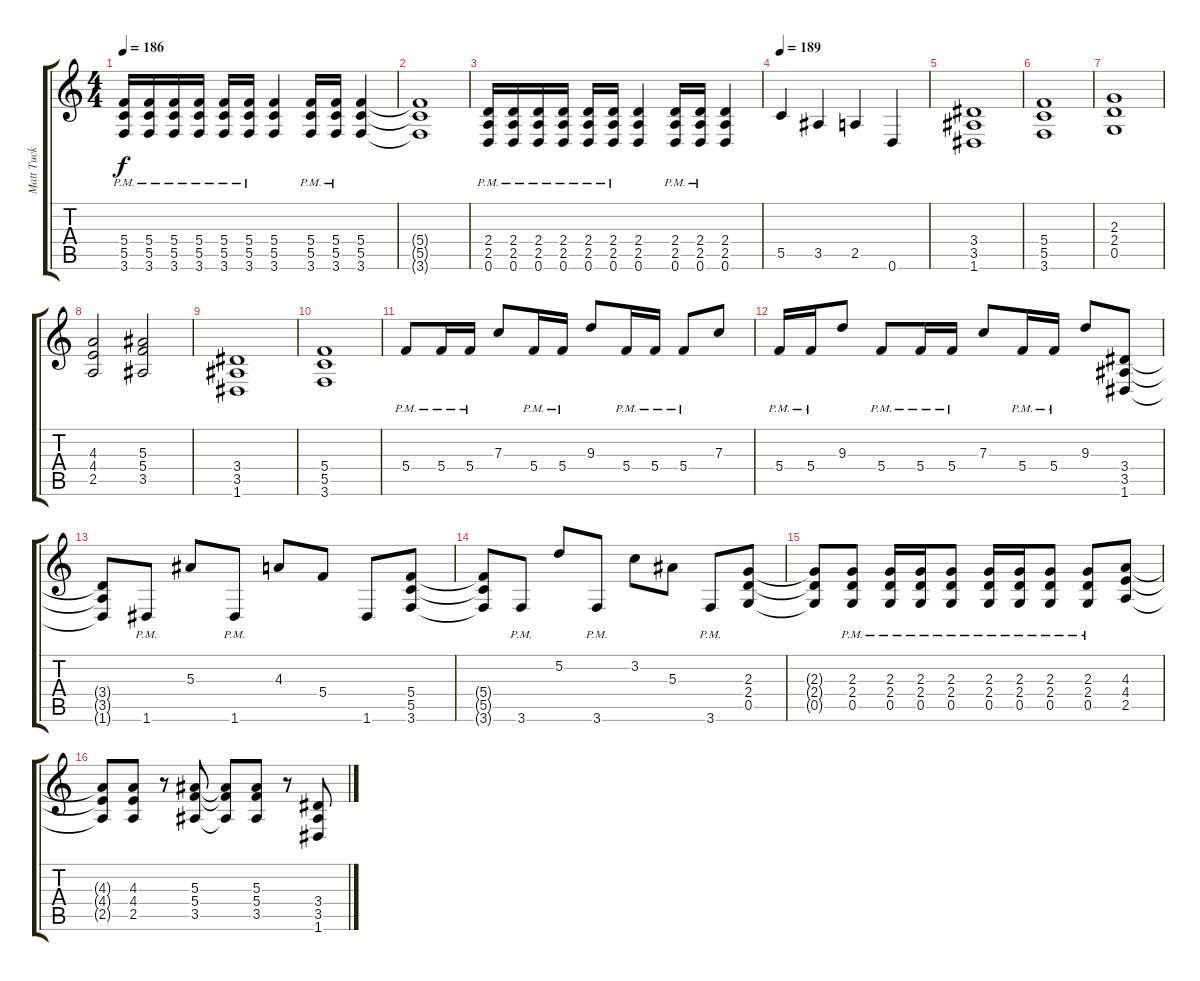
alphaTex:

\track ("Matt Tuck" "Matt Tuck") {instrument distortionguitar}
\staff {score tabs}
\tuning (D4 A3 F3 C3 G2 D2) {hide}
\ts (4 4)
\tempo 186
\clef g2
\ks c
(5.4{pm} 5.5{pm} 3.6{pm}).16{dy f} (5.4{pm} 5.5{pm} 3.6{pm}).16 (5.4{pm} 5.5{pm} 3.6{pm}).16 (5.4{pm} 5.5{pm} 3.6{pm}).16 (5.4{pm} 5.5{pm} 3.6{pm}).16 (5.4{pm} 5.5{pm} 3.6{pm}).16 (5.4 5.5 3.6).4 (5.4{pm} 5.5{pm} 3.6{pm}).16 (5.4{pm} 5.5{pm} 3.6{pm}).16 (5.4 5.5 3.6).4 |
(5.4{t} 5.5{t} 3.6{t}).1 |
(2.4{pm} 2.5{pm} 0.6{pm}).16 (2.4{pm} 2.5{pm} 0.6{pm}).16 (2.4{pm} 2.5{pm} 0.6{pm}).16 (2.4{pm} 2.5{pm} 0.6{pm}).16 (2.4{pm} 2.5{pm} 0.6{pm}).16 (2.4{pm} 2.5{pm} 0.6{pm}).16 (2.4 2.5 0.6).4 (2.4{pm} 2.5{pm} 0.6{pm}).16 (2.4{pm} 2.5{pm} 0.6{pm}).16 (2.4 2.5 0.6).4 |
\tempo 189
5.5.4 3.5.4 2.5.4 0.6.4 |
(3.4 3.5 1.6).1 |
(5.4 5.5 3.6).1 |
(2.3 2.4 0.5).1 |
(4.3 4.4 2.5).2 (5.3 5.4 3.5).2 |
(3.4 3.5 1.6).1 |
(5.4 5.5 3.6).1 |
5.4{pm}.8 5.4{pm}.16 5.4{pm}.16 7.3.8 5.4{pm}.16 5.4{pm}.16 9.3.8 5.4{pm}.16 5.4{pm}.16 5.4{pm}.8 7.3.8 |
5.4{pm}.16 5.4{pm}.16 9.3.8 5.4{pm}.8 5.4{pm}.16 5.4{pm}.16 7.3.8 5.4{pm}.16 5.4{pm}.16 9.3.8 (3.4 3.5 1.6).8 |
(3.4{t} 3.5{t} 1.6{t}).8 1.6{pm}.8 5.3.8 1.6{pm}.8 4.3.8 5.4.8 1.6.8 (5.4 5.5 3.6).8 |
(5.4{t} 5.5{t} 3.6{t}).8 3.6{pm}.8 5.2.8 3.6{pm}.8 3.2.8 5.3.8 3.6{pm}.8 (2.3 2.4 0.5).8 |
(2.3{t} 2.4{t} 0.5{t}).8 (2.3{pm} 2.4{pm} 0.5{pm}).8 (2.3{pm} 2.4{pm} 0.5{pm}).16 (2.3{pm} 2.4{pm} 0.5{pm}).16 (2.3{pm} 2.4{pm} 0.5{pm}).8 (2.3{pm} 2.4{pm} 0.5{pm}).16 (2.3{pm} 2.4{pm} 0.5{pm}).16 (2.3{pm} 2.4{pm} 0.5{pm}).8 (2.3{pm} 2.4{pm} 0.5{pm}).8 (4.3 4.4 2.5).8 |
(4.3{t} 4.4{t} 2.5{t}).8 (4.3 4.4 2.5).8 r.8 (5.3 5.4 3.5).8 (5.3{t} 5.4{t} 3.5{t}).8 (5.3 5.4 3.5).8 r.8 (3.4 3.5 1.6).8
